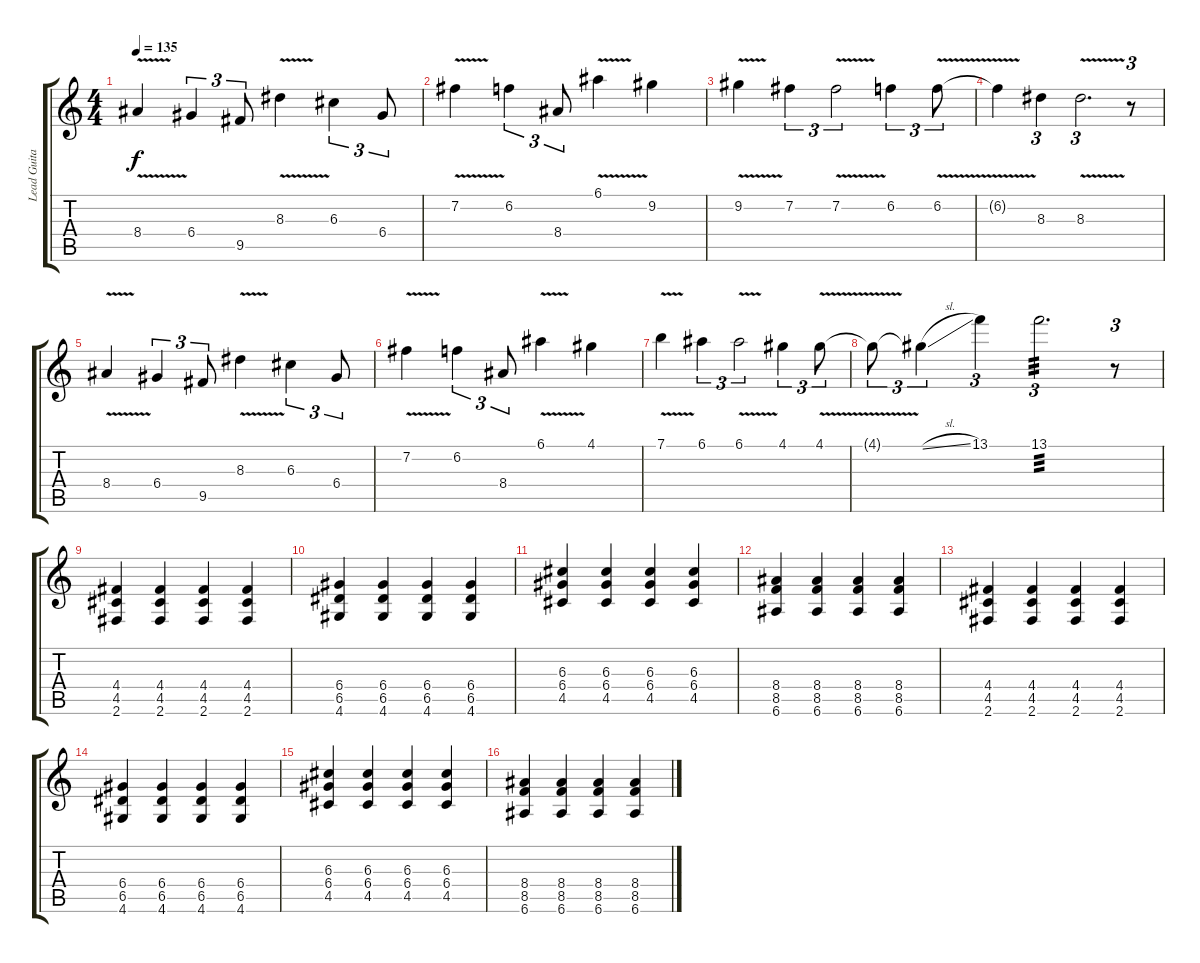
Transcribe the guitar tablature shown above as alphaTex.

\track ("Lead Guitar" "Lead Guita") {instrument overdrivenguitar}
\staff {score tabs}
\tuning (E4 B3 G3 D3 A2 E2) {hide}
\ts (4 4)
\tempo 135
\clef g2
\ks c
8.4{v}.4{dy f} 6.4.4{tu (3 2)} 9.5.8{tu (3 2)} 8.3{v}.4 6.3.4{tu (3 2)} 6.4.8{tu (3 2)} |
7.2{v}.4 6.2.4{tu (3 2)} 8.4.8{tu (3 2)} 6.1{v}.4 9.2.4 |
9.2{v}.4 7.2.4{tu (3 2)} 7.2{v}.2{tu (3 2)} 6.2.4{tu (3 2)} 6.2{v}.8{tu (3 2)} |
6.2{t}.4 8.3.4{tu (3 2)} 8.3{v}.2{d tu (3 2)} r.8{tu (3 2)} |
8.4{v}.4 6.4.4{tu (3 2)} 9.5.8{tu (3 2)} 8.3{v}.4 6.3.4{tu (3 2)} 6.4.8{tu (3 2)} |
7.2{v}.4 6.2.4{tu (3 2)} 8.4.8{tu (3 2)} 6.1{v}.4 4.1.4 |
7.1{v}.4 6.1.4{tu (3 2)} 6.1{v}.2{tu (3 2)} 4.1.4{tu (3 2)} 4.1{v}.8{tu (3 2)} |
4.1{t}.8{tu (3 2)} 4.1{sl t}.4{tu (3 2)} 13.1.4{tu (3 2)} 13.1.2{d tu (3 2) tp 3} r.8{tu (3 2)} |
(4.4 4.5 2.6).4{volume 9} (4.4 4.5 2.6).4 (4.4 4.5 2.6).4 (4.4 4.5 2.6).4 |
(6.4 6.5 4.6).4 (6.4 6.5 4.6).4 (6.4 6.5 4.6).4 (6.4 6.5 4.6).4 |
(6.3 6.4 4.5).4 (6.3 6.4 4.5).4 (6.3 6.4 4.5).4 (6.3 6.4 4.5).4 |
(8.4 8.5 6.6).4 (8.4 8.5 6.6).4 (8.4 8.5 6.6).4 (8.4 8.5 6.6).4 |
(4.4 4.5 2.6).4 (4.4 4.5 2.6).4 (4.4 4.5 2.6).4 (4.4 4.5 2.6).4 |
(6.4 6.5 4.6).4 (6.4 6.5 4.6).4 (6.4 6.5 4.6).4 (6.4 6.5 4.6).4 |
(6.3 6.4 4.5).4 (6.3 6.4 4.5).4 (6.3 6.4 4.5).4 (6.3 6.4 4.5).4 |
(8.4 8.5 6.6).4 (8.4 8.5 6.6).4 (8.4 8.5 6.6).4 (8.4 8.5 6.6).4
